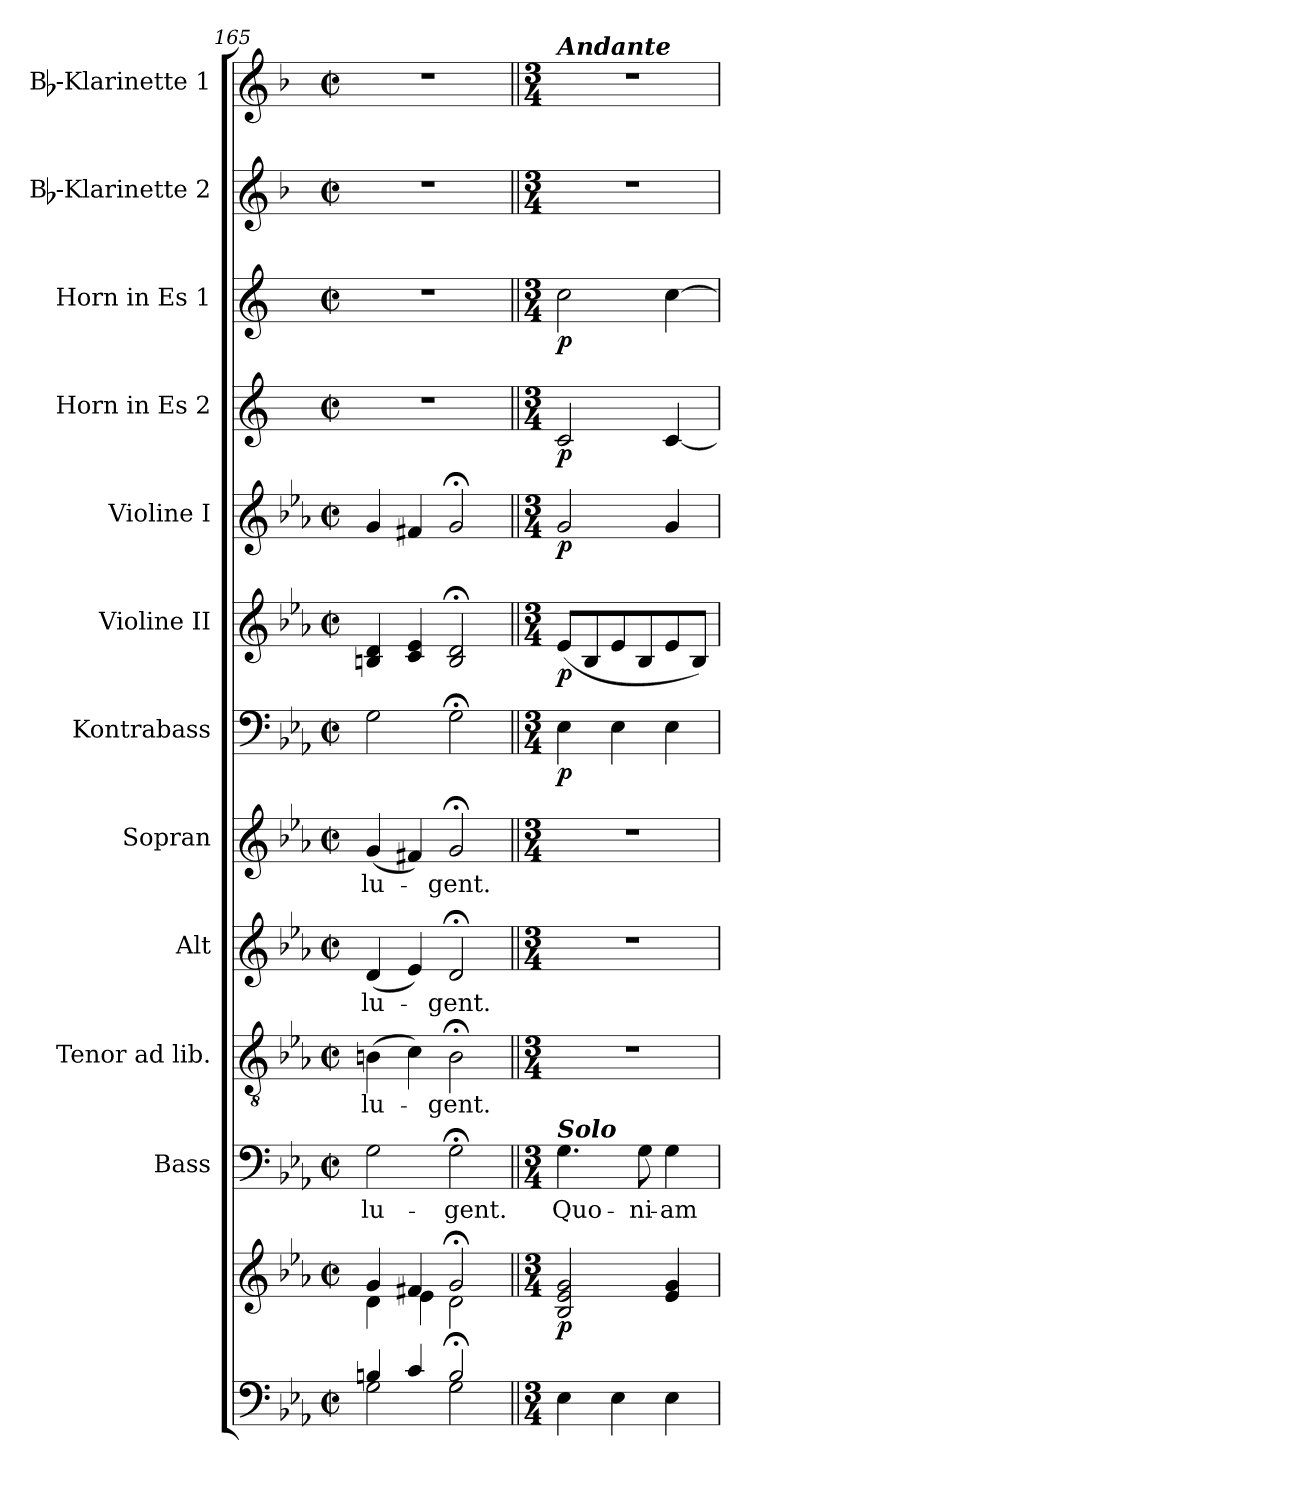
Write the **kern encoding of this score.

**kern	**kern	**dynam	**kern	**text	**kern	**text	**kern	**text	**kern	**text	**kern	**dynam	**kern	**dynam	**kern	**dynam	**kern	**dynam	**kern	**dynam	**kern	**kern
*part12	*part12	*part12	*part11	*part11	*part10	*part10	*part9	*part9	*part8	*part8	*part7	*part7	*part6	*part6	*part5	*part5	*part4	*part4	*part3	*part3	*part2	*part1
*staff13	*staff12	*staff12/13	*staff11	*staff11	*staff10	*staff10	*staff9	*staff9	*staff8	*staff8	*staff7	*staff7	*staff6	*staff6	*staff5	*staff5	*staff4	*staff4	*staff3	*staff3	*staff2	*staff1
*	*	*	*I"Bass	*	*I"Tenor ad lib.	*	*I"Alt	*	*I"Sopran	*	*I"Kontrabass	*	*I"Violine II	*	*I"Violine I	*	*I"Horn in Es 2	*	*I"Horn in Es 1	*	*I"Bb-Klarinette 2	*I"Bb-Klarinette 1
*	*	*	*I'B.	*	*I'T.	*	*I'A.	*	*I'S.	*	*I'Kb.	*	*I'Vl. II	*	*I'Vl. I	*	*	*	*	*	*I'Bb Kl. 2	*I'Bb Kl. 1
*clefF4	*clefG2	*	*clefF4	*	*clefGv2	*	*clefG2	*	*clefG2	*	*clefF4	*	*clefG2	*	*clefG2	*	*clefG2	*	*clefG2	*	*clefG2	*clefG2
*	*	*	*	*	*	*	*	*	*	*	*ITrd7c12	*	*	*	*	*	*ITrd5c9	*	*ITrd5c9	*	*ITrd1c2	*ITrd1c2
*k[b-e-a-]	*k[b-e-a-]	*	*k[b-e-a-]	*	*k[b-e-a-]	*	*k[b-e-a-]	*	*k[b-e-a-]	*	*k[b-e-a-]	*	*k[b-e-a-]	*	*k[b-e-a-]	*	*k[b-e-a-]	*	*k[b-e-a-]	*	*k[b-e-a-]	*k[b-e-a-]
*E-:	*E-:	*	*E-:	*	*E-:	*	*E-:	*	*E-:	*	*E-:	*	*E-:	*	*E-:	*	*E-:	*	*E-:	*	*E-:	*E-:
*M2/2	*M2/2	*	*M2/2	*	*M2/2	*	*M2/2	*	*M2/2	*	*M2/2	*	*M2/2	*	*M2/2	*	*M2/2	*	*M2/2	*	*M2/2	*M2/2
*met(c|)	*met(c|)	*	*met(c|)	*	*met(c|)	*	*met(c|)	*	*met(c|)	*	*met(c|)	*	*met(c|)	*	*met(c|)	*	*met(c|)	*	*met(c|)	*	*met(c|)	*met(c|)
=165	=165	=165	=165	=165	=165	=165	=165	=165	=165	=165	=165	=165	=165	=165	=165	=165	=165	=165	=165	=165	=165	=165
*^	*^	*	*	*	*	*	*	*	*	*	*	*	*	*	*	*	*	*	*	*	*	*
!	!	!	!	!	!	!LO:LY:b	!	!LO:LY:b	!	!LO:LY:b	!	!LO:LY:b	!	!	!	!	!	!	!	!	!	!	!	!
4Bn/	2G\	4g/	4d\	.	2G\	lu-	(>4Bn\	lu-	(<4d/	lu-	(<4g/	lu-	2GG\	.	4Bn/ 4d/	.	4g/	.	1r	.	1r	.	1r	1r
4c/	.	4f#X/	4e-\	.	.	.	4c\)	.	4e-/)	.	4f#X/)	.	.	.	4c/ 4e-/	.	4f#X/	.	.	.	.	.	.	.
!	!	!	!	!	!	!LO:LY:b	!	!LO:LY:b	!	!LO:LY:b	!	!LO:LY:b	!	!	!	!	!	!	!	!	!	!	!	!
2B;</	2G\	2g;</	2d\	.	2G;<\	-gent.	2B;<\	-gent.	2d;</	-gent.	2g;</	-gent.	2GG;<\	.	2B/;< 2d/;<	.	2g;</	.	.	.	.	.	.	.
*v	*v	*	*	*	*	*	*	*	*	*	*	*	*	*	*	*	*	*	*	*	*	*	*	*
*	*v	*v	*	*	*	*	*	*	*	*	*	*	*	*	*	*	*	*	*	*	*	*	*
!!LO:PB:g=z
=166||	=166||	=166||	=166||	=166||	=166||	=166||	=166||	=166||	=166||	=166||	=166||	=166||	=166||	=166||	=166||	=166||	=166||	=166||	=166||	=166||	=166||	=166||
*M3/4	*M3/4	*	*M3/4	*	*M3/4	*	*M3/4	*	*M3/4	*	*M3/4	*	*M3/4	*	*M3/4	*	*M3/4	*	*M3/4	*	*M3/4	*M3/4
*^	*^	*	*	*	*	*	*	*	*	*	*	*	*	*	*	*	*	*	*	*	*	*
!	!	!	!	!	!	!	!	!	!	!	!	!	!	!	!	!	!	!	!	!	!	!	!	!LO:TX:a:Bi:t=Andante
!	!	!	!	!	!LO:TX:a:Bi:t=Solo	!	!	!	!	!	!	!	!	!	!	!	!	!	!	!	!	!	!	!
!	!	!	!	!LO:DY:b	!	!LO:LY:b	!	!	!	!	!	!	!	!LO:DY:b	!	!LO:DY:b	!	!LO:DY:b	!	!LO:DY:b	!	!LO:DY:b	!	!
*v	*v	*	*	*	*	*	*	*	*	*	*	*	*	*	*	*	*	*	*	*	*	*	*	*
*	*v	*v	*	*	*	*	*	*	*	*	*	*	*	*	*	*	*	*	*	*	*	*	*
4E-\	2B-/ 2e-/ 2g/	p	4.G\	Quo-	2.r	.	2.r	.	2.r	.	4EE-\	p	(<8e-/L	p	2g/	p	2E-/	p	2e-\	p	2.r	2.r
.	.	.	.	.	.	.	.	.	.	.	.	.	8B-/	.	.	.	.	.	.	.	.	.
4E-\	.	.	.	.	.	.	.	.	.	.	4EE-\	.	8e-/	.	.	.	.	.	.	.	.	.
!	!	!	!	!LO:LY:b	!	!	!	!	!	!	!	!	!	!	!	!	!	!	!	!	!	!
.	.	.	8G\	-ni-	.	.	.	.	.	.	.	.	8B-/	.	.	.	.	.	.	.	.	.
!	!	!	!	!LO:LY:b	!	!	!	!	!	!	!	!	!	!	!	!	!	!	!	!	!	!
4E-\	4e-/ 4g/	.	4G\	-am	.	.	.	.	.	.	4EE-\	.	8e-/	.	4g/	.	[4E-/	.	[4e-\	.	.	.
.	.	.	.	.	.	.	.	.	.	.	.	.	8B-/J)	.	.	.	.	.	.	.	.	.
=	=	=	=	=	=	=	=	=	=	=	=	=	=	=	=	=	=	=	=	=	=	=
*-	*-	*-	*-	*-	*-	*-	*-	*-	*-	*-	*-	*-	*-	*-	*-	*-	*-	*-	*-	*-	*-	*-
